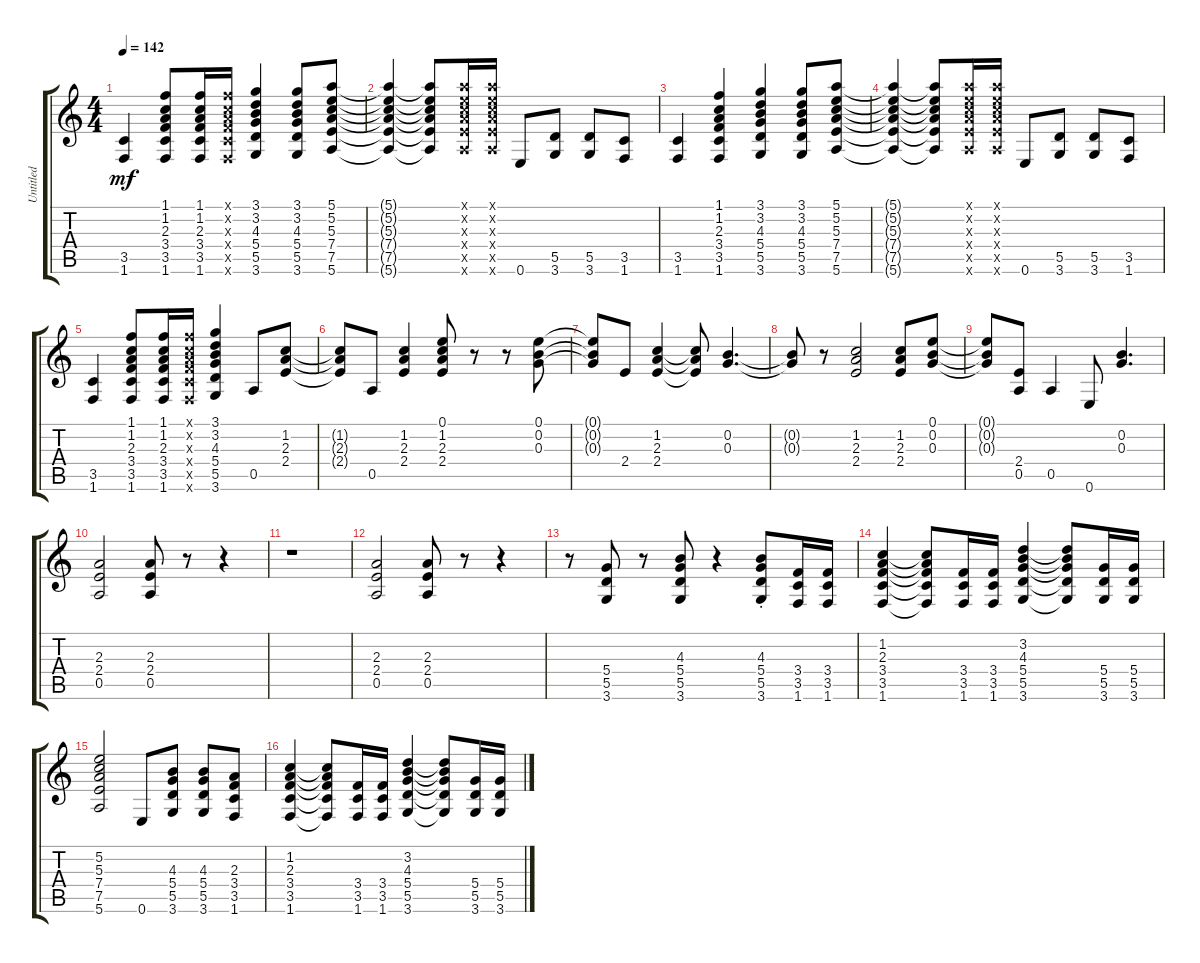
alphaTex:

\track ("Untitled" "Untitled") {instrument distortionguitar}
\staff {score tabs}
\tuning (E4 B3 G3 D3 A2 E2) {hide}
\ts (4 4)
\tempo 142
\clef g2
\ks c
(3.5 1.6).4{dy mf} (1.1 1.2 2.3 3.4 3.5 1.6).8 (1.1 1.2 2.3 3.4 3.5 1.6).16 (1.1{x} 1.2{x} 2.3{x} 3.4{x} 3.5{x} 1.6{x}).16 (3.1 3.2 4.3 5.4 5.5 3.6).4 (3.1 3.2 4.3 5.4 5.5 3.6).8 (5.1 5.2 5.3 7.4 7.5 5.6).8 |
(5.1{t} 5.2{t} 5.3{t} 7.4{t} 7.5{t} 5.6{t}).4 (5.1{t} 5.2{t} 5.3{t} 7.4{t} 7.5{t} 5.6{t}).8 (5.1{x} 5.2{x} 5.3{x} 7.4{x} 7.5{x} 5.6{x}).16 (5.1{x} 5.2{x} 5.3{x} 7.4{x} 7.5{x} 5.6{x}).16 0.6.8 (5.5 3.6).8 (5.5 3.6).8 (3.5 1.6).8 |
(3.5 1.6).4 (1.1 1.2 2.3 3.4 3.5 1.6).4 (3.1 3.2 4.3 5.4 5.5 3.6).4 (3.1 3.2 4.3 5.4 5.5 3.6).8 (5.1 5.2 5.3 7.4 7.5 5.6).8 |
(5.1{t} 5.2{t} 5.3{t} 7.4{t} 7.5{t} 5.6{t}).4 (5.1{t} 5.2{t} 5.3{t} 7.4{t} 7.5{t} 5.6{t}).8 (5.1{x} 5.2{x} 5.3{x} 7.4{x} 7.5{x} 5.6{x}).16 (5.1{x} 5.2{x} 5.3{x} 7.4{x} 7.5{x} 5.6{x}).16 0.6.8 (5.5 3.6).8 (5.5 3.6).8 (3.5 1.6).8 |
(3.5 1.6).4 (1.1 1.2 2.3 3.4 3.5 1.6).8 (1.1 1.2 2.3 3.4 3.5 1.6).16 (1.1{x} 1.2{x} 2.3{x} 3.4{x} 3.5{x} 1.6{x}).16 (3.1 3.2 4.3 5.4 5.5 3.6).4 0.5.8 (1.2 2.3 2.4).8 |
(1.2{t} 2.3{t} 2.4{t}).8 0.5.8 (1.2 2.3 2.4).4 (0.1 1.2 2.3 2.4).8 r.8 r.8 (0.1 0.2 0.3).8 |
(0.1{t} 0.2{t} 0.3{t}).8 2.4.8 (1.2 2.3 2.4).4 (1.2{t} 2.3{t} 2.4{t}).8 (0.2 0.3).4{d} |
(0.2{t} 0.3{t}).8 r.8 (1.2 2.3 2.4).2 (1.2 2.3 2.4).8 (0.1 0.2 0.3).8 |
(0.1{t} 0.2{t} 0.3{t}).8 (2.4 0.5).8 0.5.4 0.6.8 (0.2 0.3).4{d} |
(2.3 2.4 0.5).2 (2.3 2.4 0.5).8 r.8 r.4 |
r.1 |
(2.3 2.4 0.5).2 (2.3 2.4 0.5).8 r.8 r.4 |
r.8 (5.4 5.5 3.6).8 r.8 (4.3 5.4 5.5 3.6).8 r.4 (4.3{st} 5.4{st} 5.5{st} 3.6{st}).8 (3.4 3.5 1.6).16 (3.4 3.5 1.6).16 |
(1.2 2.3 3.4 3.5 1.6).4 (1.2{t} 2.3{t} 3.4{t} 3.5{t} 1.6{t}).8 (3.4 3.5 1.6).16 (3.4 3.5 1.6).16 (3.2 4.3 5.4 5.5 3.6).4 (3.2{t} 4.3{t} 5.4{t} 5.5{t} 3.6{t}).8 (5.4 5.5 3.6).16 (5.4 5.5 3.6).16 |
(5.2 5.3 7.4 7.5 5.6).2 0.6.8 (4.3 5.4 5.5 3.6).8 (4.3 5.4 5.5 3.6).8 (2.3 3.4 3.5 1.6).8 |
(1.2 2.3 3.4 3.5 1.6).4 (1.2{t} 2.3{t} 3.4{t} 3.5{t} 1.6{t}).8 (3.4 3.5 1.6).16 (3.4 3.5 1.6).16 (3.2 4.3 5.4 5.5 3.6).4 (3.2{t} 4.3{t} 5.4{t} 5.5{t} 3.6{t}).8 (5.4 5.5 3.6).16 (5.4 5.5 3.6).16
